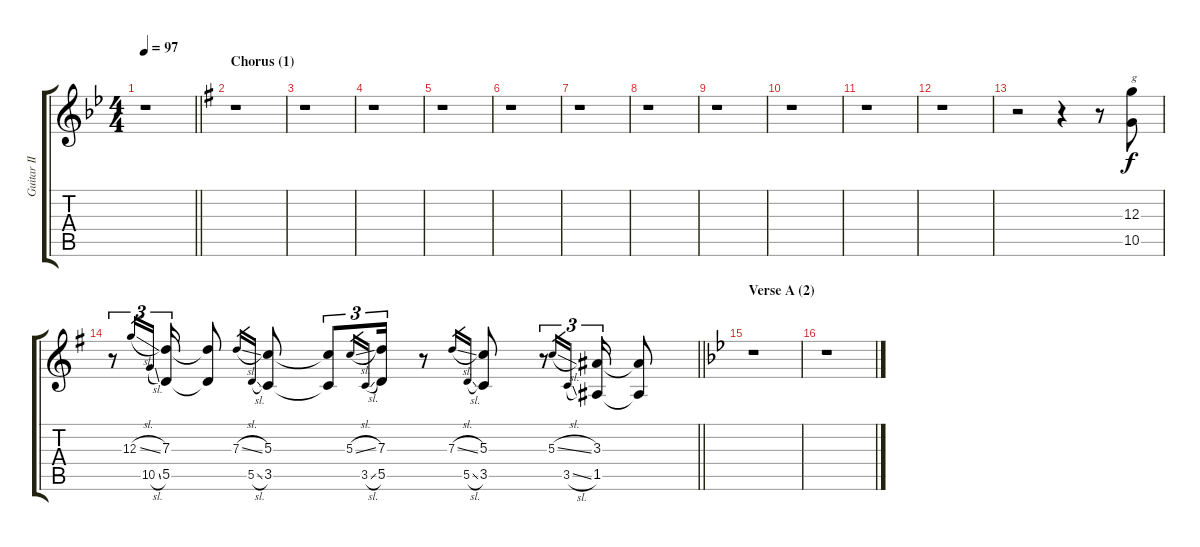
\track ("Guitar II" "Guitar II") {instrument distortionguitar}
\staff {score tabs}
\tuning (E4 B3 G3 D3 A2 E2) {hide}
\ts (4 4)
\tempo 97
\clef g2
\barLineRight lightlight
\ks bb
r.1{dy f} |
\section ("" "Chorus (1)")
\ks g
r.1 |
r.1 |
r.1 |
r.1 |
r.1 |
r.1 |
r.1 |
r.1 |
r.1 |
r.1 |
r.1 |
r.2 r.4 r.8 (12.3 10.5).8{txt "g"} |
\barLineRight lightlight
r.8{tu (3 2)} 12.3{sl}.16{gr} 10.5{sl}.16{gr} (7.3 5.5).16{tu (3 2)} (7.3{t} 5.5{t}).8 7.3{sl}.16{gr} 5.5{sl}.16{gr} (5.3 3.5).8 (5.3{t} 3.5{t}).8{tu (3 2)} 5.3{sl}.16{gr} 3.5{sl}.16{gr} (7.3 5.5).16{tu (3 2)} r.8 7.3{sl}.16{gr} 5.5{sl}.16{gr} (5.3 3.5).8 r.8{tu (3 2)} 5.3{sl}.16{gr} 3.5{sl}.16{gr} (3.3 1.5).16{tu (3 2)} (3.3{t} 1.5{t}).8 |
\section ("" "Verse A (2)")
\ks bb
r.1 |
r.1
